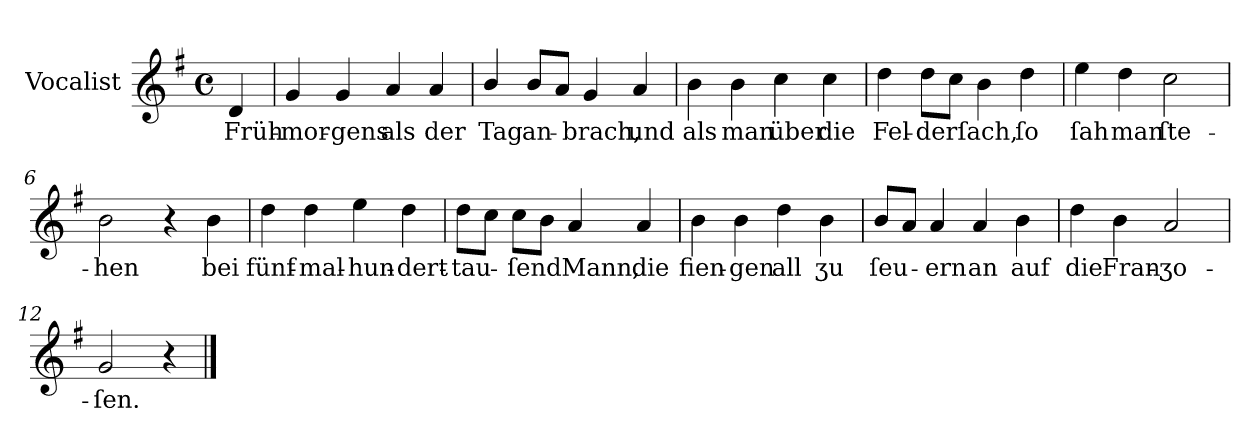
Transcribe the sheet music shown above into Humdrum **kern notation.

**kern	**text
*part1	*part1
*staff1	*staff1
*I"Vocalist	*
*k[f#]	*
*G:	*
*M4/4	*
*met(c)	*
=	=
4d	Früh-
=1	=1
4g	-mor-
4g	-gens
4a	als
4a	der
=2	=2
4b/	Tag
8bL	an-
8aJ	.
4g	-brach,
4a	und
=3	=3
4b	als
4b	man
4cc	über
4cc	die
=4	=4
4dd	Fel-
8ddL	-der
8ccJ	.
4b	ſach,
4dd	ſo
=5	=5
4ee	ſah
4dd	man
2cc	ſte-
=6	=6
2b	-hen
4r	.
4b	bei
=7	=7
4dd	fünf-
4dd	-mal-
4ee	-hun-
4dd	-dert-
=8	=8
8ddL	-tau-
8ccJ	.
8ccL	-ſend
8bJ	.
4a	Mann,
4a	die
=9	=9
4b	fien-
4b	-gen
4dd	all
4b	ʒu
=10	=10
8bL	ſeu-
8aJ	.
4a	-ern
4a	an
4b	auf
=11	=11
4dd	die
4b	Fran-
2a	-ʒo-
=12	=12
2g	-ſen.
4r	.
==	==
*-	*-
